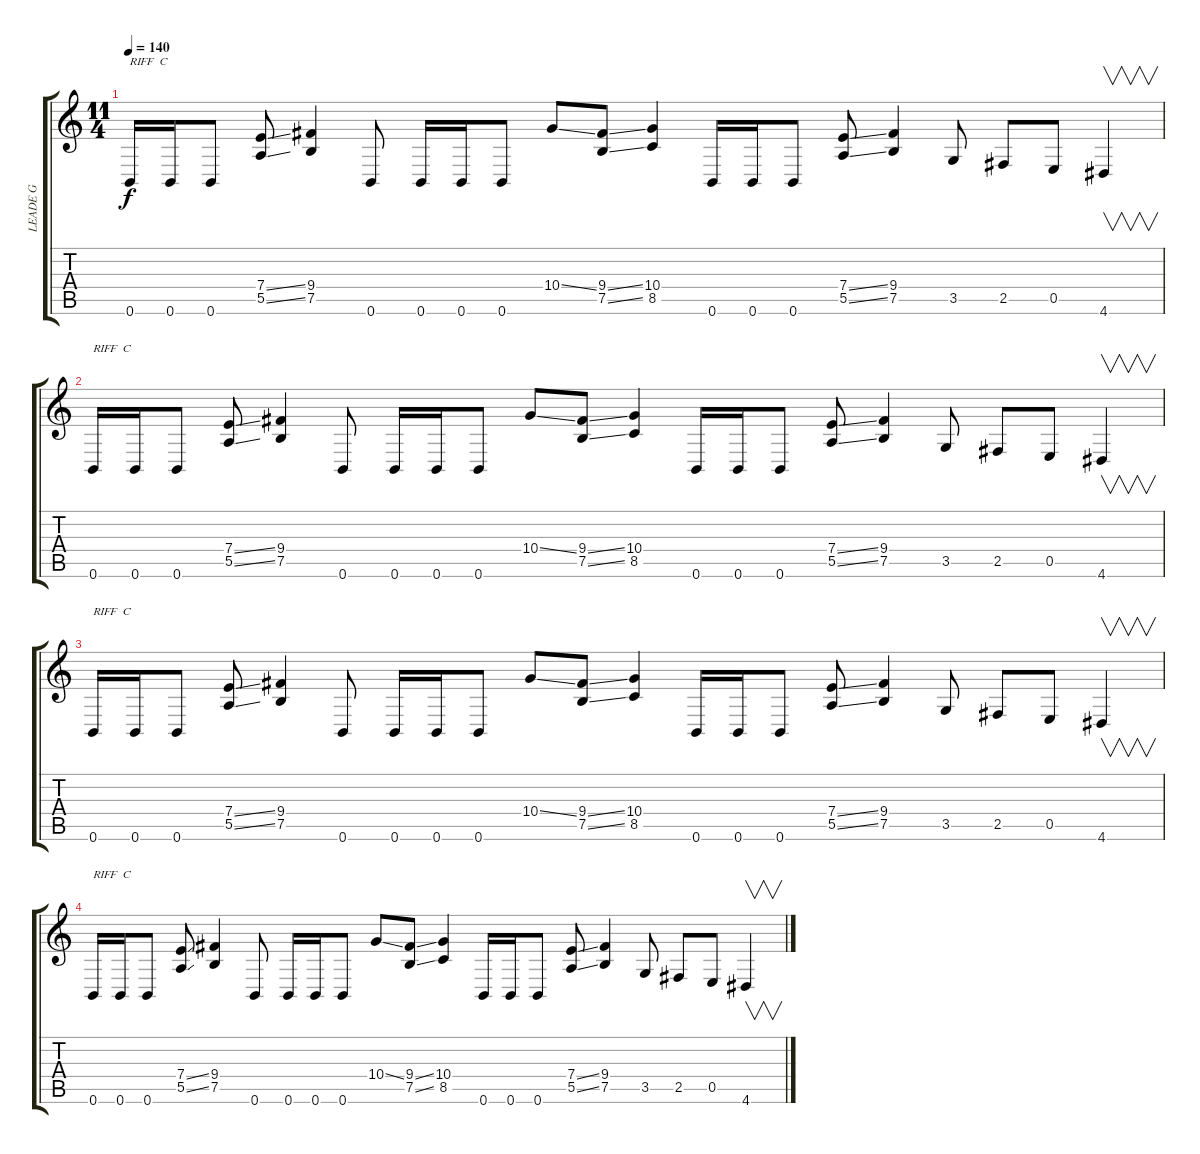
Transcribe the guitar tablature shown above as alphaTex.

\track ("LEADE G" "LEADE G") {instrument overdrivenguitar}
\staff {score tabs}
\tuning (B3 Gb3 D3 A2 E2 B1) {hide}
\ts (11 4)
\tempo 140
\clef g2
\ks c
0.6.16{txt "RIFF  C" dy f} 0.6.16 0.6.8 (7.4{ss} 5.5{ss}).8 (9.4 7.5).4 0.6.8 0.6.16 0.6.16 0.6.8 10.4{ss}.8 (9.4{ss} 7.5{ss}).8 (10.4 8.5).4 0.6.16 0.6.16 0.6.8 (7.4{ss} 5.5{ss}).8 (9.4 7.5).4 3.5.8 2.5.8 0.5.8 4.6.4{v} |
0.6.16{txt "RIFF  C"} 0.6.16 0.6.8 (7.4{ss} 5.5{ss}).8 (9.4 7.5).4 0.6.8 0.6.16 0.6.16 0.6.8 10.4{ss}.8 (9.4{ss} 7.5{ss}).8 (10.4 8.5).4 0.6.16 0.6.16 0.6.8 (7.4{ss} 5.5{ss}).8 (9.4 7.5).4 3.5.8 2.5.8 0.5.8 4.6.4{v} |
0.6.16{txt "RIFF  C"} 0.6.16 0.6.8 (7.4{ss} 5.5{ss}).8 (9.4 7.5).4 0.6.8 0.6.16 0.6.16 0.6.8 10.4{ss}.8 (9.4{ss} 7.5{ss}).8 (10.4 8.5).4 0.6.16 0.6.16 0.6.8 (7.4{ss} 5.5{ss}).8 (9.4 7.5).4 3.5.8 2.5.8 0.5.8 4.6.4{v} |
0.6.16{txt "RIFF  C"} 0.6.16 0.6.8 (7.4{ss} 5.5{ss}).8 (9.4 7.5).4 0.6.8 0.6.16 0.6.16 0.6.8 10.4{ss}.8 (9.4{ss} 7.5{ss}).8 (10.4 8.5).4 0.6.16 0.6.16 0.6.8 (7.4{ss} 5.5{ss}).8 (9.4 7.5).4 3.5.8 2.5.8 0.5.8 4.6.4{v}
